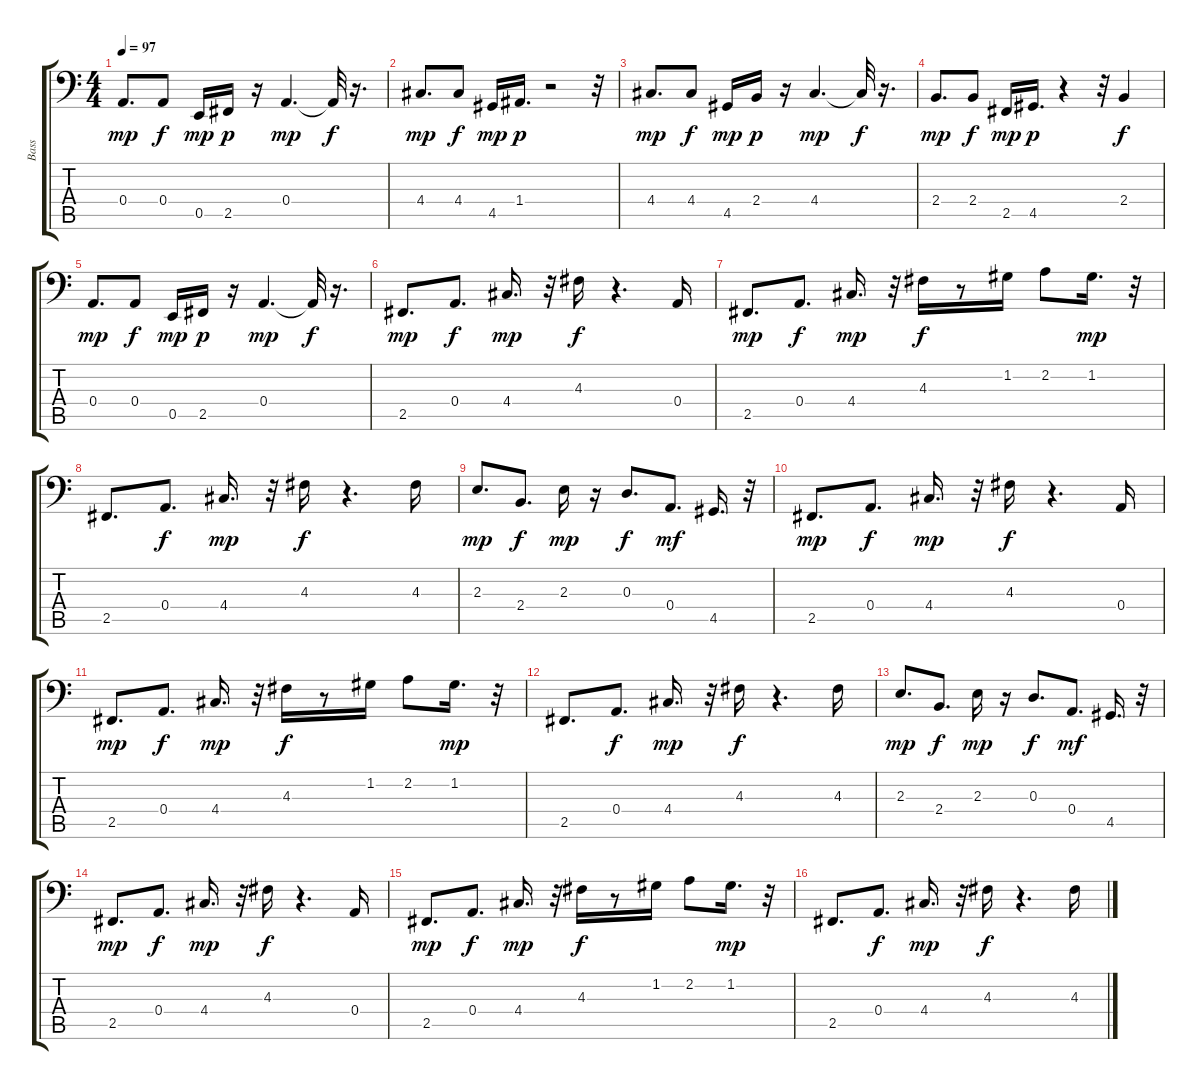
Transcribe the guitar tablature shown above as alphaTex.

\track ("Bass" "Bass") {instrument synthbass1}
\staff {score tabs}
\tuning (C3 G2 D2 A1 E1 B0) {hide}
\ts (4 4)
\tempo 97
\clef f4
\ks c
0.4.8{d dy mp} 0.4.8{dy f} 0.5.16{dy mp} 2.5.16{dy p} r.16 0.4.4{d dy mp} 0.4{t}.32{dy f} r.16{d} |
4.4.8{d dy mp} 4.4.8{dy f} 4.5.16{dy mp} 1.4.16{d dy p} r.2 r.32 |
4.4.8{d dy mp} 4.4.8{dy f} 4.5.16{dy mp} 2.4.16{dy p} r.16 4.4.4{d dy mp} 4.4{t}.32{dy f} r.16{d} |
2.4.8{d dy mp} 2.4.8{dy f} 2.5.16{dy mp} 4.5.16{d dy p} r.4 r.32 2.4.4{dy f} |
0.4.8{d dy mp} 0.4.8{dy f} 0.5.16{dy mp} 2.5.16{dy p} r.16 0.4.4{d dy mp} 0.4{t}.32{dy f} r.16{d} |
2.5.8{d dy mp} 0.4.8{d dy f} 4.4.16{d dy mp} r.32 4.3.16{dy f} r.4{d} 0.4.16 |
2.5.8{d dy mp} 0.4.8{d dy f} 4.4.16{d dy mp} r.32 4.3.16{dy f} r.8 1.2.16 2.2.8 1.2.16{d dy mp} r.32 |
2.5.8{d} 0.4.8{d dy f} 4.4.16{d dy mp} r.32 4.3.16{dy f} r.4{d} 4.3.16 |
2.3.8{d dy mp} 2.4.8{d dy f} 2.3.16{dy mp} r.16 0.3.8{d dy f} 0.4.8{d dy mf} 4.5.16{d} r.32 |
2.5.8{d dy mp} 0.4.8{d dy f} 4.4.16{d dy mp} r.32 4.3.16{dy f} r.4{d} 0.4.16 |
2.5.8{d dy mp} 0.4.8{d dy f} 4.4.16{d dy mp} r.32 4.3.16{dy f} r.8 1.2.16 2.2.8 1.2.16{d dy mp} r.32 |
2.5.8{d} 0.4.8{d dy f} 4.4.16{d dy mp} r.32 4.3.16{dy f} r.4{d} 4.3.16 |
2.3.8{d dy mp} 2.4.8{d dy f} 2.3.16{dy mp} r.16 0.3.8{d dy f} 0.4.8{d dy mf} 4.5.16{d} r.32 |
2.5.8{d dy mp} 0.4.8{d dy f} 4.4.16{d dy mp} r.32 4.3.16{dy f} r.4{d} 0.4.16 |
2.5.8{d dy mp} 0.4.8{d dy f} 4.4.16{d dy mp} r.32 4.3.16{dy f} r.8 1.2.16 2.2.8 1.2.16{d dy mp} r.32 |
2.5.8{d} 0.4.8{d dy f} 4.4.16{d dy mp} r.32 4.3.16{dy f} r.4{d} 4.3.16
